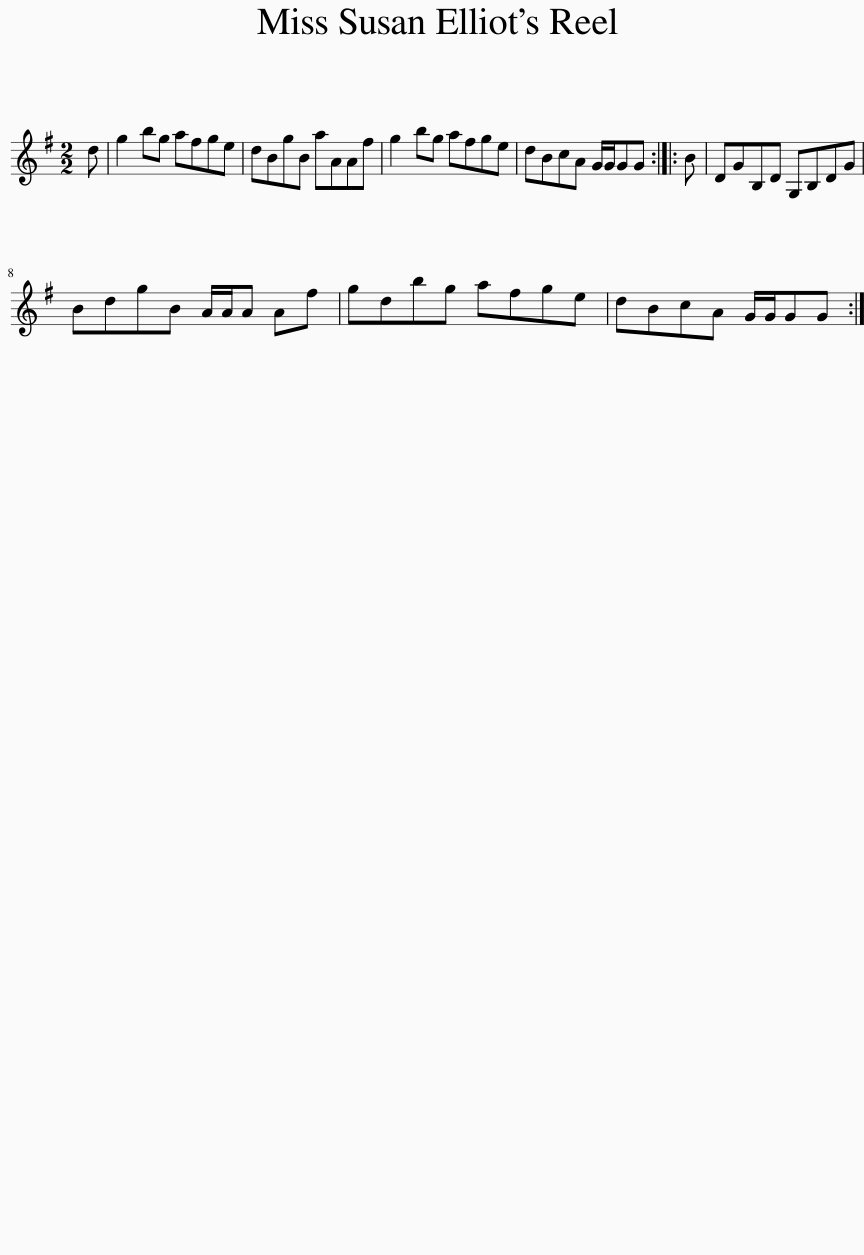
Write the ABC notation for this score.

X:1
L:1/8
M:2/2
I:linebreak $
K:G
V:1 treble
V:1
 d | g2 bg afge | dBgB aAAf | g2 bg afge | dBcA G/G/GG :: %5
 B | DGB,D G,B,DG |$ BdgB A/A/A Af | gdbg afge | dBcA G/G/GG :| %10
